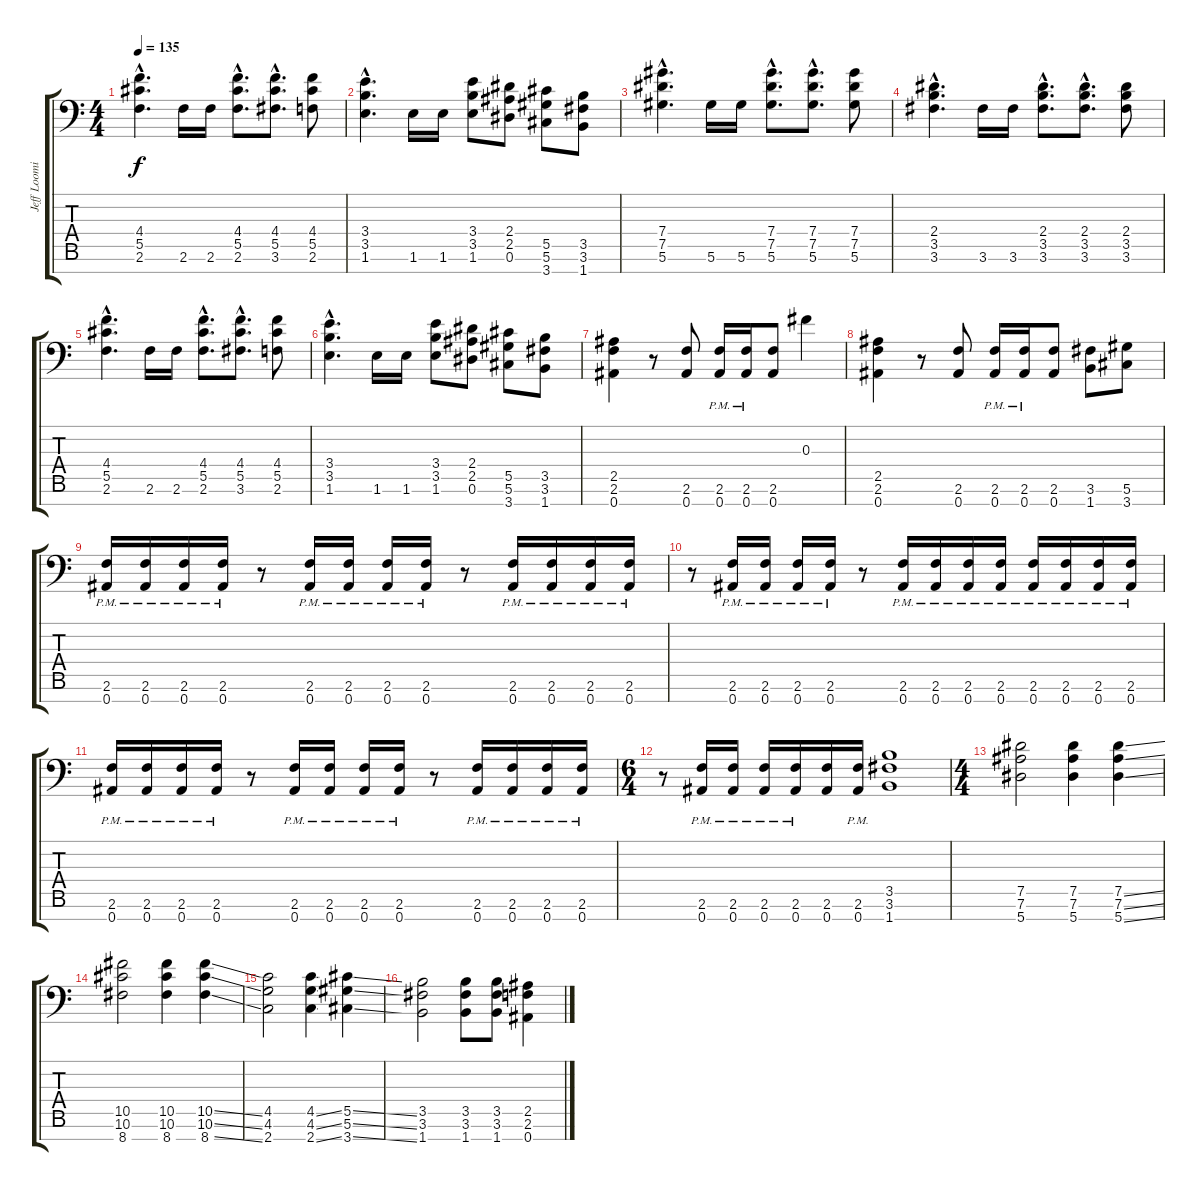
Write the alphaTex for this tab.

\track ("Jeff Loomis Rhythm" "Jeff Loomi") {instrument distortionguitar}
\staff {score tabs}
\tuning (Eb4 Bb3 Gb3 Db3 Ab2 Eb2 Bb1) {hide}
\ts (4 4)
\tempo 135
\clef f4
\ks c
(4.4{hac} 5.5{hac} 2.6{hac}).4{d dy f} 2.6.16 2.6.16 (4.4{hac} 5.5{hac} 2.6{hac}).8{d} (4.4{hac} 5.5{hac} 3.6{hac}).8{d} (4.4 5.5 2.6).8 |
(3.4{hac} 3.5{hac} 1.6{hac}).4{d} 1.6.16 1.6.16 (3.4 3.5 1.6).8 (2.4 2.5 0.6).8 (5.5 5.6 3.7).8 (3.5 3.6 1.7).8 |
(7.4{hac} 7.5{hac} 5.6{hac}).4{d} 5.6.16 5.6.16 (7.4{hac} 7.5{hac} 5.6{hac}).8{d} (7.4{hac} 7.5{hac} 5.6{hac}).8{d} (7.4 7.5 5.6).8 |
(2.4{hac} 3.5{hac} 3.6{hac}).4{d} 3.6.16 3.6.16 (2.4{hac} 3.5{hac} 3.6{hac}).8{d} (2.4{hac} 3.5{hac} 3.6{hac}).8{d} (2.4 3.5 3.6).8 |
(4.4{hac} 5.5{hac} 2.6{hac}).4{d} 2.6.16 2.6.16 (4.4{hac} 5.5{hac} 2.6{hac}).8{d} (4.4{hac} 5.5{hac} 3.6{hac}).8{d} (4.4 5.5 2.6).8 |
(3.4{hac} 3.5{hac} 1.6{hac}).4{d} 1.6.16 1.6.16 (3.4 3.5 1.6).8 (2.4 2.5 0.6).8 (5.5 5.6 3.7).8 (3.5 3.6 1.7).8 |
(2.5 2.6 0.7).4 r.8 (2.6 0.7).8 (2.6{pm} 0.7{pm}).16 (2.6{pm} 0.7{pm}).16 (2.6 0.7).8 0.3.4 |
(2.5 2.6 0.7).4 r.8 (2.6 0.7).8 (2.6{pm} 0.7{pm}).16 (2.6{pm} 0.7{pm}).16 (2.6 0.7).8 (3.6 1.7).8 (5.6 3.7).8 |
(2.6{pm} 0.7{pm}).16 (2.6{pm} 0.7{pm}).16 (2.6{pm} 0.7{pm}).16 (2.6{pm} 0.7{pm}).16 r.8 (2.6{pm} 0.7{pm}).16 (2.6{pm} 0.7{pm}).16 (2.6{pm} 0.7{pm}).16 (2.6{pm} 0.7{pm}).16 r.8 (2.6{pm} 0.7{pm}).16 (2.6{pm} 0.7{pm}).16 (2.6{pm} 0.7{pm}).16 (2.6{pm} 0.7{pm}).16 |
r.8 (2.6{pm} 0.7{pm}).16 (2.6{pm} 0.7{pm}).16 (2.6{pm} 0.7{pm}).16 (2.6{pm} 0.7{pm}).16 r.8 (2.6{pm} 0.7{pm}).16 (2.6{pm} 0.7{pm}).16 (2.6{pm} 0.7{pm}).16 (2.6{pm} 0.7{pm}).16 (2.6{pm} 0.7{pm}).16 (2.6{pm} 0.7{pm}).16 (2.6{pm} 0.7{pm}).16 (2.6{pm} 0.7{pm}).16 |
(2.6{pm} 0.7{pm}).16 (2.6{pm} 0.7{pm}).16 (2.6{pm} 0.7{pm}).16 (2.6{pm} 0.7{pm}).16 r.8 (2.6{pm} 0.7{pm}).16 (2.6{pm} 0.7{pm}).16 (2.6{pm} 0.7{pm}).16 (2.6{pm} 0.7{pm}).16 r.8 (2.6{pm} 0.7{pm}).16 (2.6{pm} 0.7{pm}).16 (2.6{pm} 0.7{pm}).16 (2.6{pm} 0.7{pm}).16 |
\ts (6 4)
r.8 (2.6{pm} 0.7{pm}).16 (2.6{pm} 0.7{pm}).16 (2.6{pm} 0.7{pm}).16 (2.6{pm} 0.7{pm}).16 (2.6 0.7).16 (2.6{pm} 0.7{pm}).16 (3.5 3.6 1.7).1 |
\ts (4 4)
(7.5 7.6 5.7).2 (7.5 7.6 5.7).4 (7.5{ss} 7.6{ss} 5.7{ss}).4 |
(10.5 10.6 8.7).2 (10.5 10.6 8.7).4 (10.5{ss} 10.6{ss} 8.7{ss}).4 |
(4.5 4.6 2.7).2 (4.5{ss} 4.6{ss} 2.7{ss}).4 (5.5{ss} 5.6{ss} 3.7{ss}).4 |
(3.5 3.6 1.7).2 (3.5 3.6 1.7).8 (3.5 3.6 1.7).8 (2.5 2.6 0.7).4
